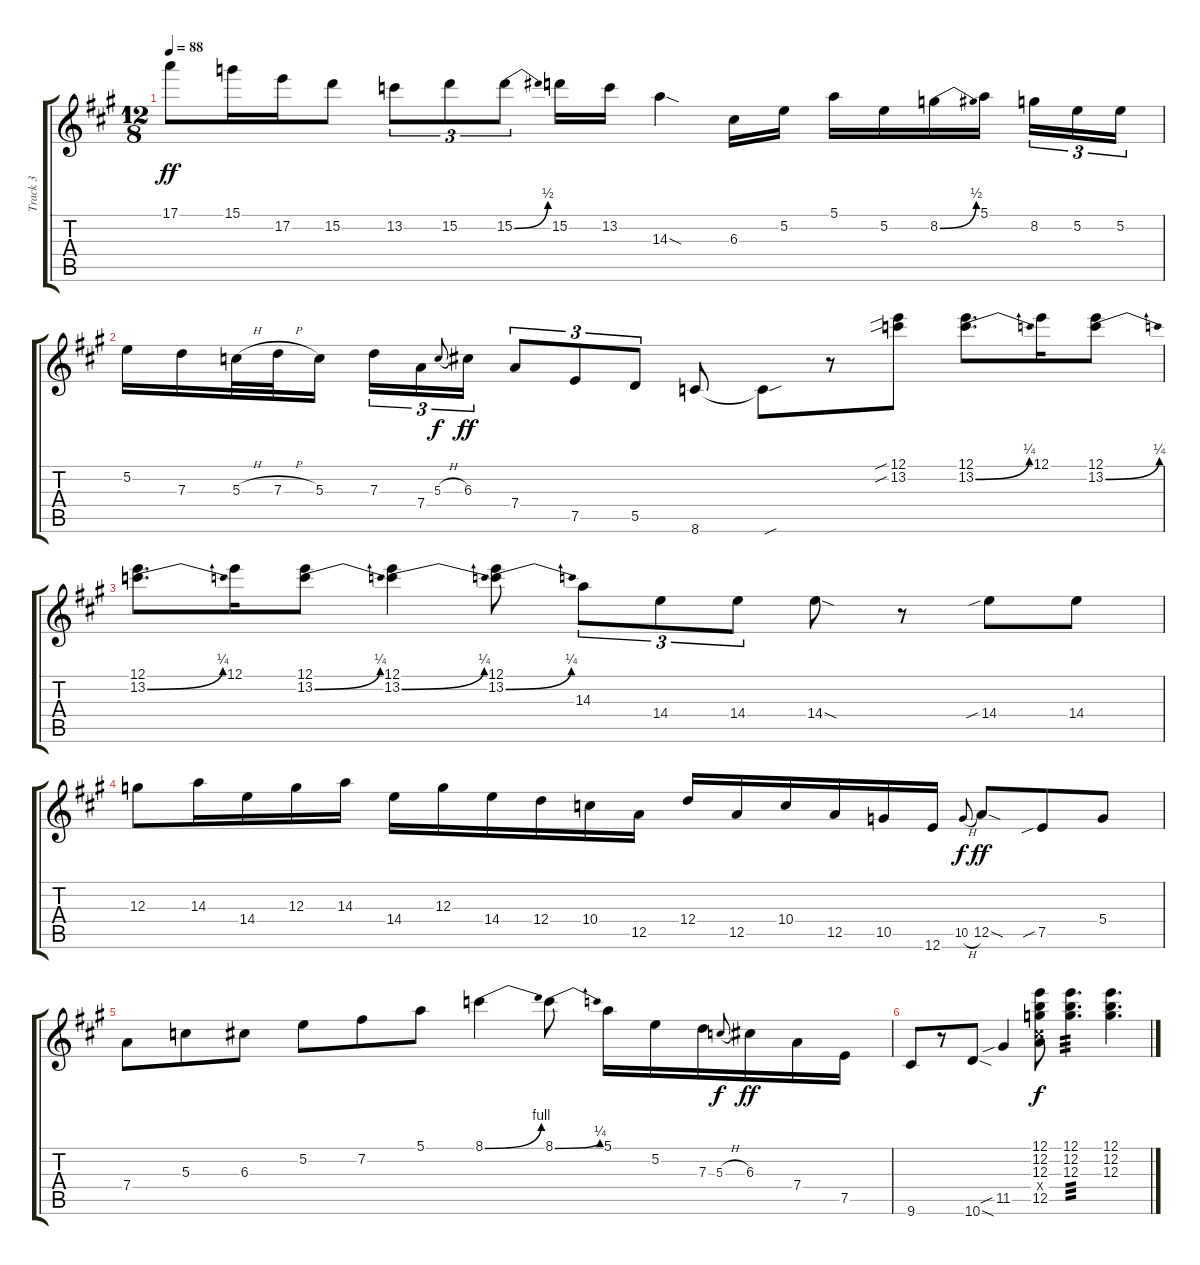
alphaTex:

\track ("Track 3" "Track 3") {instrument electricguitarclean}
\staff {score tabs}
\tuning (E4 B3 G3 D3 A2 E2) {hide}
\ts (12 8)
\tempo 88
\clef g2
\ks a
17.1.8{dy ff} 15.1.16 17.2.16 15.2.8 13.2.8{tu (3 2)} 15.2.8{tu (3 2)} 15.2{be (bend 0 0 60 2)}.8{tu (3 2)} 15.2.16 13.2.16 14.3{sod}.4 6.3.16 5.2.16 5.1.16 5.2.16 8.2{be (bend 0 0 60 2)}.16 5.1.16{beam splitsecondary} 8.2.16{tu (3 2)} 5.2.16{tu (3 2)} 5.2.16{tu (3 2)} |
5.2.16 7.3.16 5.3{h}.32 7.3{h}.32 5.3.16{beam splitsecondary} 7.3.16{tu (3 2)} 7.4.16{tu (3 2)} 5.3{h}.8{gr onbeat dy f} 6.3.16{tu (3 2) dy ff} 7.4.8{tu (3 2)} 7.5.8{tu (3 2)} 5.5.8{tu (3 2)} 8.6.8 8.6{sou t}.8 r.8 (12.1{sib} 13.2{sib}).8 (12.1 13.2{be (bend 0 0 60 1)}).8{d} 12.1.16 (12.1 13.2{be (bend 0 0 60 1)}).8 |
(12.1 13.2{be (bend 0 0 60 1)}).8{d} 12.1.16 (12.1 13.2{be (bend 0 0 60 1)}).8 (12.1 13.2{be (bend 0 0 60 1)}).4 (12.1 13.2{be (bend 0 0 60 1)}).8 14.3.8{tu (3 2)} 14.4.8{tu (3 2)} 14.4.8{tu (3 2)} 14.4{sod}.8 r.8 14.4{sib}.8 14.4.8 |
12.3.8 14.3.16 14.4.16 12.3.16 14.3.16 14.4.16 12.3.16 14.4.16 12.4.16 10.4.16 12.5.16 12.4.16 12.5.16 10.4.16 12.5.16 10.5.16 12.6.16 10.5{h}.8{gr onbeat dy f} 12.5{sod}.8{dy ff} 7.5{sib}.8 5.4.8 |
7.4.8 5.3.8 6.3.8 5.2.8 7.2.8 5.1.8 8.1{be (bend 0 0 60 4)}.4 8.1{be (bend 0 0 60 1)}.8 5.1.16 5.2.16 7.3.16 5.3{h}.8{gr onbeat dy f} 6.3.16{dy ff} 7.4.16 7.5.16 |
9.6.8 r.8 10.6{sod}.8 11.5{sib}.4 (12.1 12.2 12.3 11.4{x} 12.5).8{dy f} (12.1 12.2 12.3).4{d tp 3} (12.1 12.2 12.3).4{d}
